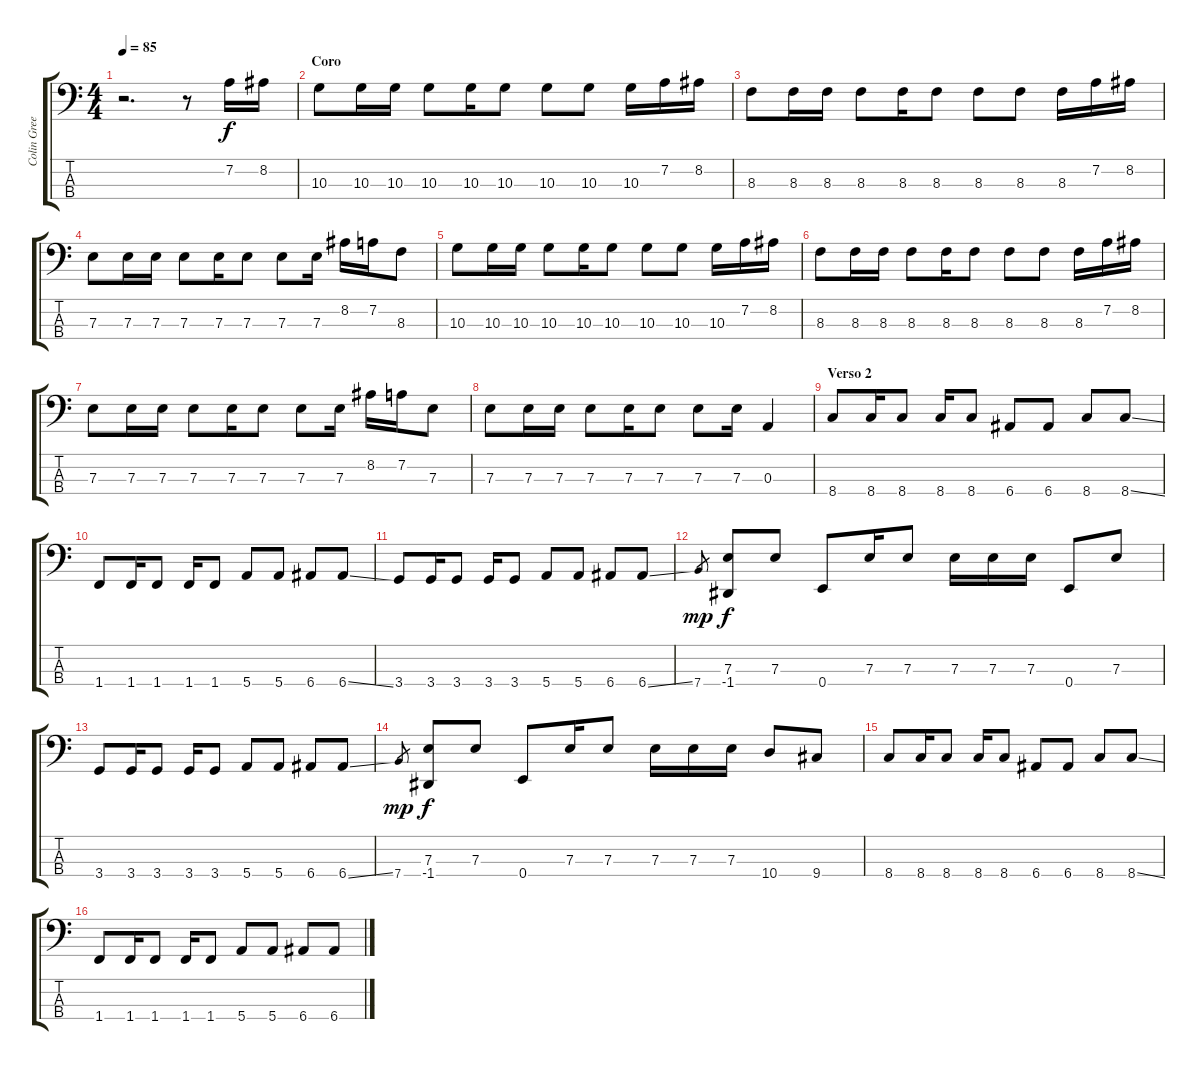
\track ("Colin Greenwood" "Colin Gree") {instrument electricbassfinger}
\staff {score tabs}
\tuning (G2 D2 A1 E1) {hide}
\ts (4 4)
\tempo 85
\clef f4
\ks c
r.2{d dy f} r.8 7.2.16 8.2.16 |
\section ("" "Coro")
10.3.8 10.3.16 10.3.16 10.3.8 10.3.16 10.3.8 10.3.8 10.3.8 10.3.16 7.2.16 8.2.16 |
8.3.8 8.3.16 8.3.16 8.3.8 8.3.16 8.3.8 8.3.8 8.3.8 8.3.16 7.2.16 8.2.16 |
7.3.8 7.3.16 7.3.16 7.3.8 7.3.16 7.3.8 7.3.8 7.3.16 8.2.16 7.2.16 8.3.8 |
10.3.8 10.3.16 10.3.16 10.3.8 10.3.16 10.3.8 10.3.8 10.3.8 10.3.16 7.2.16 8.2.16 |
8.3.8 8.3.16 8.3.16 8.3.8 8.3.16 8.3.8 8.3.8 8.3.8 8.3.16 7.2.16 8.2.16 |
7.3.8 7.3.16 7.3.16 7.3.8 7.3.16 7.3.8 7.3.8 7.3.16 8.2.16 7.2.16 7.3.8 |
7.3.8 7.3.16 7.3.16 7.3.8 7.3.16 7.3.8 7.3.8 7.3.16 0.3.4 |
\section ("" "Verso 2")
8.4.8 8.4.16 8.4.8 8.4.16 8.4.8 6.4.8 6.4.8 8.4.8 8.4{ss}.8 |
1.4.8 1.4.16 1.4.8 1.4.16 1.4.8 5.4.8 5.4.8 6.4.8 6.4{ss}.8 |
3.4.8 3.4.16 3.4.8 3.4.16 3.4.8 5.4.8 5.4.8 6.4.8 6.4{ss}.8 |
7.4.8{gr dy mp} (7.3 -1.4).8{dy f} 7.3.8 0.4.8 7.3.16 7.3.8 7.3.16 7.3.16 7.3.16 0.4.8 7.3.8 |
3.4.8 3.4.16 3.4.8 3.4.16 3.4.8 5.4.8 5.4.8 6.4.8 6.4{ss}.8 |
7.4.8{gr dy mp} (7.3 -1.4).8{dy f} 7.3.8 0.4.8 7.3.16 7.3.8 7.3.16 7.3.16 7.3.16 10.4.8 9.4.8 |
8.4.8 8.4.16 8.4.8 8.4.16 8.4.8 6.4.8 6.4.8 8.4.8 8.4{ss}.8 |
1.4.8 1.4.16 1.4.8 1.4.16 1.4.8 5.4.8 5.4.8 6.4.8 6.4{ss}.8
